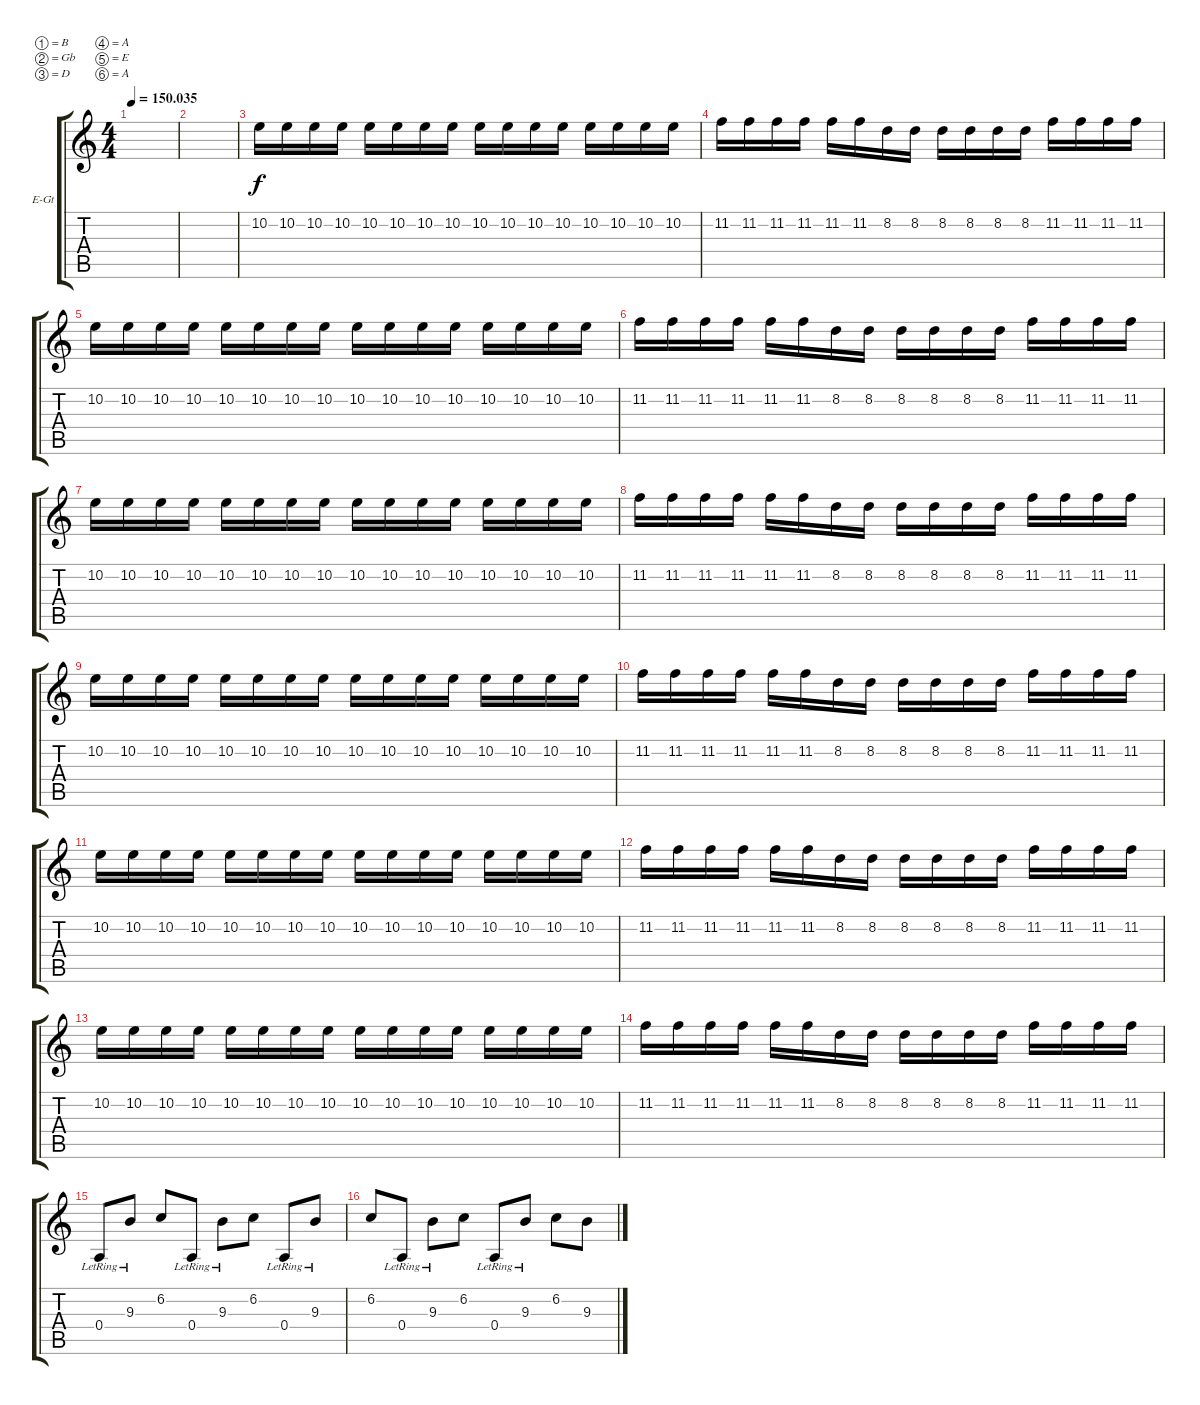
\bracketExtendMode groupsimilarinstruments
\firstSystemTrackNameOrientation horizontal
\otherSystemsTrackNameOrientation horizontal
\track ("Electric Guitar 1" "E-Gt") {instrument distortionguitar}
\staff {score tabs}
\tuning (B3 Gb3 D3 A2 E2 A1)
\ts (4 4)
\tempo
150.035
\accidentals auto
\clef g2
\ottava regular
\simile none
\ks c
|
|
10.2.16 10.2.16 10.2.16 10.2.16 10.2.16 10.2.16 10.2.16 10.2.16 10.2.16 10.2.16 10.2.16 10.2.16 10.2.16 10.2.16 10.2.16 10.2.16 |
11.2.16 11.2.16 11.2.16 11.2.16 11.2.16 11.2.16 8.2.16 8.2.16 8.2.16 8.2.16 8.2.16 8.2.16 11.2.16 11.2.16 11.2.16 11.2.16 |
10.2.16 10.2.16 10.2.16 10.2.16 10.2.16 10.2.16 10.2.16 10.2.16 10.2.16 10.2.16 10.2.16 10.2.16 10.2.16 10.2.16 10.2.16 10.2.16 |
11.2.16 11.2.16 11.2.16 11.2.16 11.2.16 11.2.16 8.2.16 8.2.16 8.2.16 8.2.16 8.2.16 8.2.16 11.2.16 11.2.16 11.2.16 11.2.16 |
10.2.16 10.2.16 10.2.16 10.2.16 10.2.16 10.2.16 10.2.16 10.2.16 10.2.16 10.2.16 10.2.16 10.2.16 10.2.16 10.2.16 10.2.16 10.2.16 |
11.2.16 11.2.16 11.2.16 11.2.16 11.2.16 11.2.16 8.2.16 8.2.16 8.2.16 8.2.16 8.2.16 8.2.16 11.2.16 11.2.16 11.2.16 11.2.16 |
10.2.16 10.2.16 10.2.16 10.2.16 10.2.16 10.2.16 10.2.16 10.2.16 10.2.16 10.2.16 10.2.16 10.2.16 10.2.16 10.2.16 10.2.16 10.2.16 |
11.2.16 11.2.16 11.2.16 11.2.16 11.2.16 11.2.16 8.2.16 8.2.16 8.2.16 8.2.16 8.2.16 8.2.16 11.2.16 11.2.16 11.2.16 11.2.16 |
10.2.16 10.2.16 10.2.16 10.2.16 10.2.16 10.2.16 10.2.16 10.2.16 10.2.16 10.2.16 10.2.16 10.2.16 10.2.16 10.2.16 10.2.16 10.2.16 |
11.2.16 11.2.16 11.2.16 11.2.16 11.2.16 11.2.16 8.2.16 8.2.16 8.2.16 8.2.16 8.2.16 8.2.16 11.2.16 11.2.16 11.2.16 11.2.16 |
10.2.16 10.2.16 10.2.16 10.2.16 10.2.16 10.2.16 10.2.16 10.2.16 10.2.16 10.2.16 10.2.16 10.2.16 10.2.16 10.2.16 10.2.16 10.2.16 |
11.2.16 11.2.16 11.2.16 11.2.16 11.2.16 11.2.16 8.2.16 8.2.16 8.2.16 8.2.16 8.2.16 8.2.16 11.2.16 11.2.16 11.2.16 11.2.16 |
0.4{lr}.8 9.3{lr}.8 6.2.8 0.4{lr}.8 9.3{lr}.8 6.2.8 0.4{lr}.8 9.3{lr}.8 |
6.2.8 0.4{lr}.8 9.3{lr}.8 6.2.8 0.4{lr}.8 9.3{lr}.8 6.2.8 9.3.8
